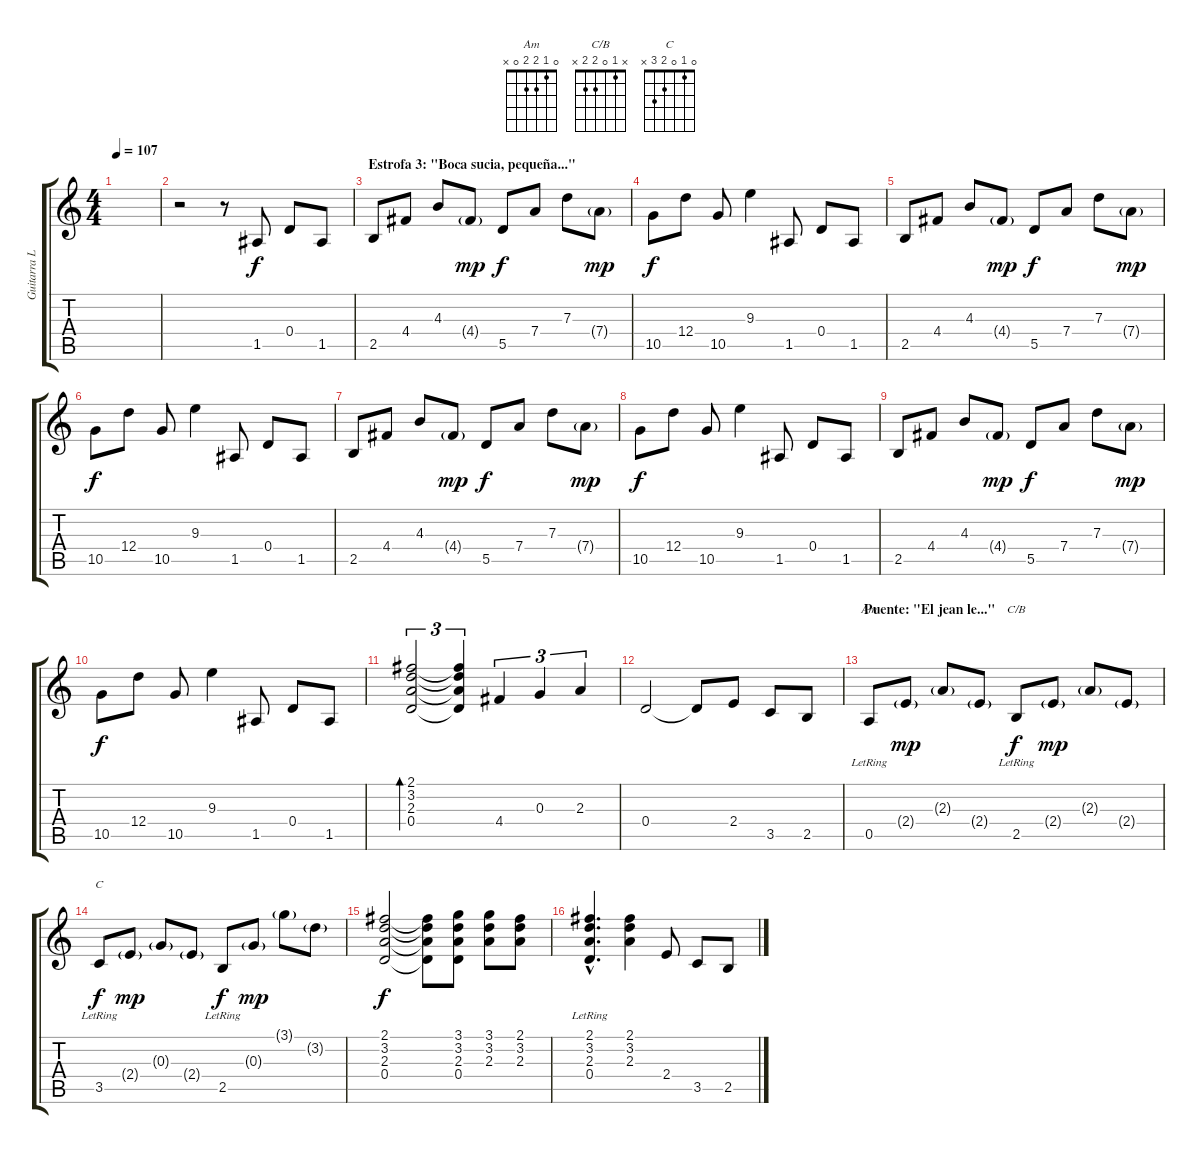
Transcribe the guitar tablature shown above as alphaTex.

\track ("Guitarra Limpia" "Guitarra L") {instrument electricguitarclean}
\staff {score tabs}
\tuning (E4 B3 G3 D3 A2 E2) {hide}
\chord ("Am" 0 1 2 2 0 x)
\chord ("C/B" x 1 0 2 2 x)
\chord ("C" 0 1 0 2 3 x)
\ts (4 4)
\tempo 107
\clef g2
\ks c
|
r.2 r.8 1.5.8 0.4.8 1.5.8 |
\section ("" "Estrofa 3: \"Boca sucia, pequeña...\"")
2.5.8 4.4.8 4.3.8 4.4{g}.8{dy mp} 5.5.8{dy f} 7.4.8 7.3.8 7.4{g}.8{dy mp} |
10.5.8{dy f} 12.4.8 10.5.8 9.3.4 1.5.8 0.4.8 1.5.8 |
2.5.8 4.4.8 4.3.8 4.4{g}.8{dy mp} 5.5.8{dy f} 7.4.8 7.3.8 7.4{g}.8{dy mp} |
10.5.8{dy f} 12.4.8 10.5.8 9.3.4 1.5.8 0.4.8 1.5.8 |
2.5.8 4.4.8 4.3.8 4.4{g}.8{dy mp} 5.5.8{dy f} 7.4.8 7.3.8 7.4{g}.8{dy mp} |
10.5.8{dy f} 12.4.8 10.5.8 9.3.4 1.5.8 0.4.8 1.5.8 |
2.5.8 4.4.8 4.3.8 4.4{g}.8{dy mp} 5.5.8{dy f} 7.4.8 7.3.8 7.4{g}.8{dy mp} |
10.5.8{dy f} 12.4.8 10.5.8 9.3.4 1.5.8 0.4.8 1.5.8 |
(2.1 3.2 2.3 0.4).2{tu (3 2) bd 120} (2.1{t} 3.2{t} 2.3{t} 0.4{t}).4{tu (3 2)} 4.4.4{tu (3 2)} 0.3.4{tu (3 2)} 2.3.4{tu (3 2)} |
0.4.2 0.4{t}.8 2.4.8 3.5.8 2.5.8 |
\section ("" "Puente: \"El jean le...\"")
0.5{lr}.8{ch "Am"} 2.4{g}.8{dy mp} 2.3{g}.8 2.4{g}.8 2.5{lr}.8{ch "C/B" dy f} 2.4{g}.8{dy mp} 2.3{g}.8 2.4{g}.8 |
3.5{lr}.8{ch "C" dy f} 2.4{g}.8{dy mp} 0.3{g}.8 2.4{g}.8 2.5{lr}.8{dy f} 0.3{g}.8{dy mp} 3.1{g}.8 3.2{g}.8 |
(2.1 3.2 2.3 0.4).2{dy f} (2.1{t} 3.2{t} 2.3{t} 0.4{t}).8 (3.1 3.2 2.3 0.4).8 (3.1 3.2 2.3).8 (2.1 3.2 2.3).8 |
(2.1{hac} 3.2{hac} 2.3{hac} 0.4{hac lr}).4{d} (2.1 3.2 2.3).4 2.4.8 3.5.8 2.5.8
